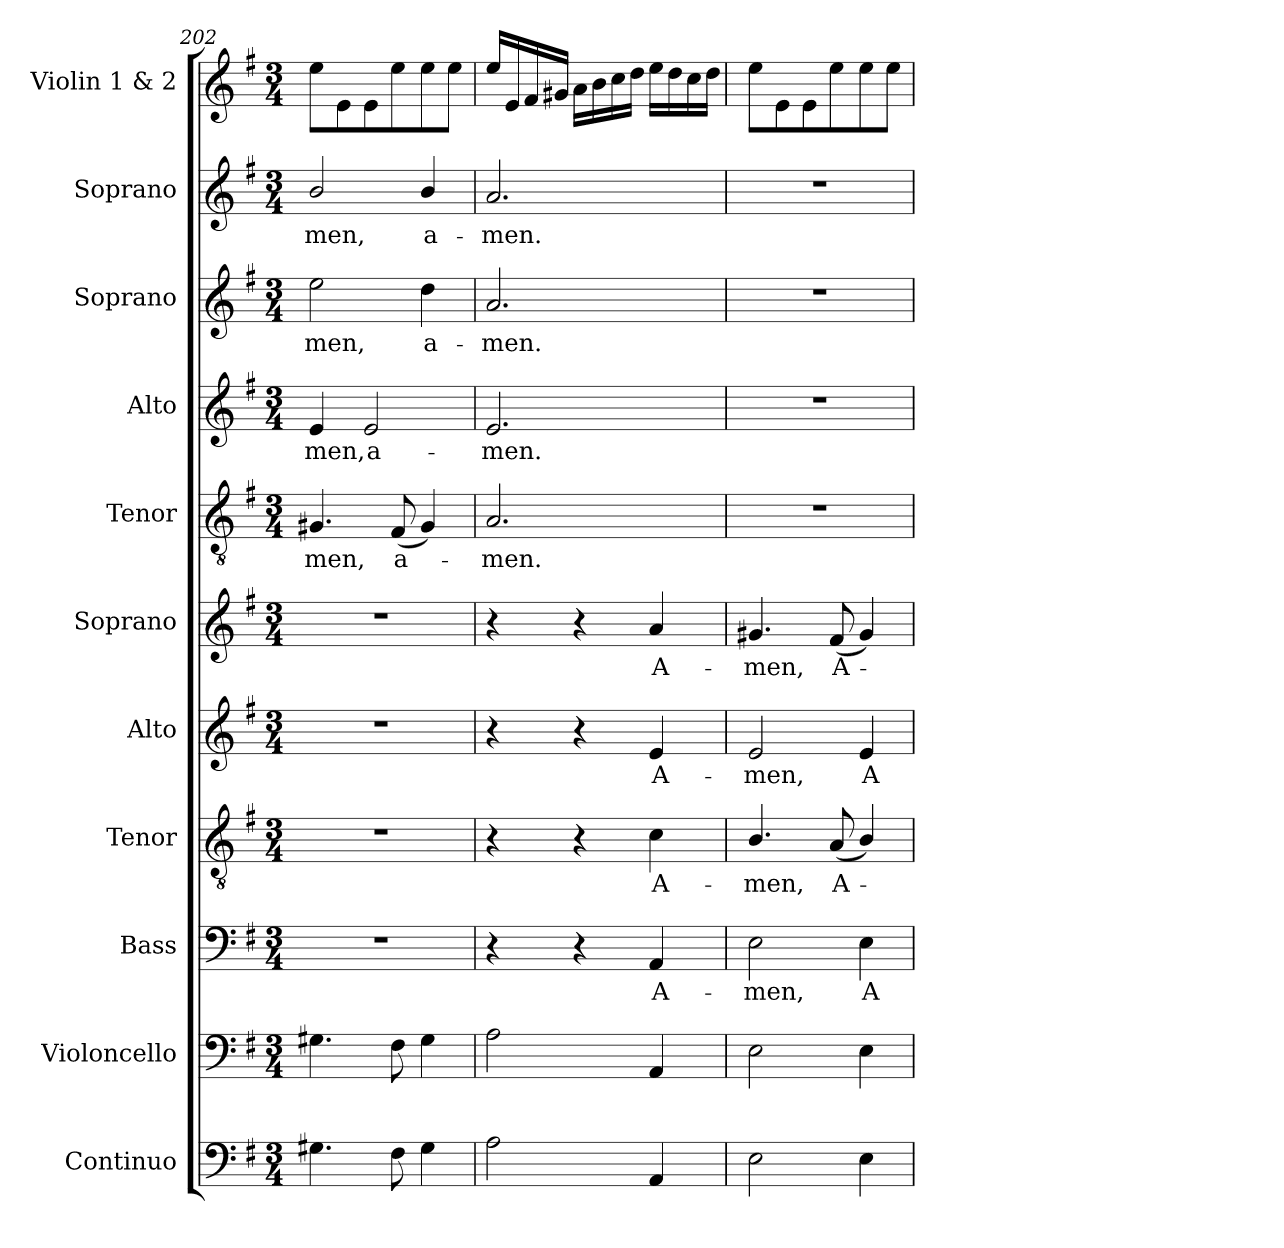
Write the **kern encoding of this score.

**kern	**kern	**kern	**text	**kern	**text	**kern	**text	**kern	**text	**kern	**text	**kern	**text	**kern	**text	**kern	**text	**kern
*part11	*part10	*part9	*part9	*part8	*part8	*part7	*part7	*part6	*part6	*part5	*part5	*part4	*part4	*part3	*part3	*part2	*part2	*part1
*staff11	*staff10	*staff9	*staff9	*staff8	*staff8	*staff7	*staff7	*staff6	*staff6	*staff5	*staff5	*staff4	*staff4	*staff3	*staff3	*staff2	*staff2	*staff1
*I"Continuo	*I"Violoncello	*I"Bass	*	*I"Tenor	*	*I"Alto	*	*I"Soprano	*	*I"Tenor	*	*I"Alto	*	*I"Soprano	*	*I"Soprano	*	*I"Violin 1 & 2
*I'Cont.	*I'Vc.	*I'B.	*	*I'T.	*	*I'A.	*	*I'S.	*	*I'T.	*	*I'A.	*	*I'S.	*	*I'S.	*	*I'Vln. 1/2
*clefF4	*clefF4	*clefF4	*	*clefGv2	*	*clefG2	*	*clefG2	*	*clefGv2	*	*clefG2	*	*clefG2	*	*clefG2	*	*clefG2
*	*	*	*	*ITrd7c12	*	*	*	*	*	*ITrd7c12	*	*	*	*	*	*	*	*
*k[f#]	*k[f#]	*k[f#]	*	*k[f#]	*	*k[f#]	*	*k[f#]	*	*k[f#]	*	*k[f#]	*	*k[f#]	*	*k[f#]	*	*k[f#]
*G:	*G:	*G:	*	*G:	*	*G:	*	*G:	*	*G:	*	*G:	*	*G:	*	*G:	*	*G:
*M3/4	*M3/4	*M3/4	*	*M3/4	*	*M3/4	*	*M3/4	*	*M3/4	*	*M3/4	*	*M3/4	*	*M3/4	*	*M3/4
=202	=202	=202	=202	=202	=202	=202	=202	=202	=202	=202	=202	=202	=202	=202	=202	=202	=202	=202
!	!	!LO:N:vis=1	!	!LO:N:vis=1	!	!LO:N:vis=1	!	!LO:N:vis=1	!	!	!	!	!	!	!	!	!	!
!	!	!	!	!	!	!	!	!	!	!	!LO:LY:b:color=#000000	!	!	!	!	!	!	!
!	!	!	!	!	!	!	!	!	!	!	!	!	!LO:LY:b:color=#000000	!	!	!	!	!
!	!	!	!	!	!	!	!	!	!	!	!	!	!	!	!LO:LY:b:color=#000000	!	!	!
!	!	!	!	!	!	!	!	!	!	!	!	!	!	!	!	!	!LO:LY:b:color=#000000	!
4.G#Xi\	4.G#Xi\	2.r	.	2.r	.	2.r	.	2.r	.	4.GG#Xi/	-men,	4ei/	-men,	2eei\	-men,	2bi/	-men,	8eei\L
.	.	.	.	.	.	.	.	.	.	.	.	.	.	.	.	.	.	8ei\
!	!	!	!	!	!	!	!	!	!	!	!	!	!LO:LY:b:color=#000000	!	!	!	!	!
.	.	.	.	.	.	.	.	.	.	.	.	2ei/	a-	.	.	.	.	8ei\
!	!	!	!	!	!	!	!	!	!	!	!LO:LY:b:color=#000000	!	!	!	!	!	!	!
8F#i\	8F#i\	.	.	.	.	.	.	.	.	(8FF#i/	a-	.	.	.	.	.	.	8eei\
!	!	!	!	!	!	!	!	!	!	!	!	!	!	!	!LO:LY:b:color=#000000	!	!	!
!	!	!	!	!	!	!	!	!	!	!	!	!	!	!	!	!	!LO:LY:b:color=#000000	!
4G#i\	4G#i\	.	.	.	.	.	.	.	.	4GG#i/)	.	.	.	4ddi\	a-	4bi/	a-	8eei\
.	.	.	.	.	.	.	.	.	.	.	.	.	.	.	.	.	.	8eei\J
=203	=203	=203	=203	=203	=203	=203	=203	=203	=203	=203	=203	=203	=203	=203	=203	=203	=203	=203
!	!	!	!	!	!	!	!	!	!	!	!LO:LY:b:color=#000000	!	!	!	!	!	!	!
!	!	!	!	!	!	!	!	!	!	!	!	!	!LO:LY:b:color=#000000	!	!	!	!	!
!	!	!	!	!	!	!	!	!	!	!	!	!	!	!	!LO:LY:b:color=#000000	!	!	!
!	!	!	!	!	!	!	!	!	!	!	!	!	!	!	!	!	!LO:LY:b:color=#000000	!
2Ai\	2Ai\	4r	.	4r	.	4r	.	4r	.	2.AAi/	-men.	2.ei/	-men.	2.ai/	-men.	2.ai/	-men.	16eei/LL
.	.	.	.	.	.	.	.	.	.	.	.	.	.	.	.	.	.	16ei/
.	.	.	.	.	.	.	.	.	.	.	.	.	.	.	.	.	.	16f#i/
.	.	.	.	.	.	.	.	.	.	.	.	.	.	.	.	.	.	16g#Xi/JJ
.	.	4r	.	4r	.	4r	.	4r	.	.	.	.	.	.	.	.	.	16ai\LL
.	.	.	.	.	.	.	.	.	.	.	.	.	.	.	.	.	.	16bi\
.	.	.	.	.	.	.	.	.	.	.	.	.	.	.	.	.	.	16cci\
.	.	.	.	.	.	.	.	.	.	.	.	.	.	.	.	.	.	16ddi\JJ
!	!	!	!LO:LY:b:color=#000000	!	!	!	!	!	!	!	!	!	!	!	!	!	!	!
!	!	!	!	!	!LO:LY:b:color=#000000	!	!	!	!	!	!	!	!	!	!	!	!	!
!	!	!	!	!	!	!	!LO:LY:b:color=#000000	!	!	!	!	!	!	!	!	!	!	!
!	!	!	!	!	!	!	!	!	!LO:LY:b:color=#000000	!	!	!	!	!	!	!	!	!
4AAi/	4AAi/	4AAi/	A-	4Ci\	A-	4ei/	A-	4ai/	A-	.	.	.	.	.	.	.	.	16eei\LL
.	.	.	.	.	.	.	.	.	.	.	.	.	.	.	.	.	.	16ddi\
.	.	.	.	.	.	.	.	.	.	.	.	.	.	.	.	.	.	16cci\
.	.	.	.	.	.	.	.	.	.	.	.	.	.	.	.	.	.	16ddi\JJ
!!LO:PB:g=z
=204	=204	=204	=204	=204	=204	=204	=204	=204	=204	=204	=204	=204	=204	=204	=204	=204	=204	=204
!	!	!	!LO:LY:b:color=#000000	!	!	!	!	!	!	!	!	!	!	!	!	!	!	!
!	!	!	!	!	!LO:LY:b:color=#000000	!	!	!	!	!	!	!	!	!	!	!	!	!
!	!	!	!	!	!	!	!LO:LY:b:color=#000000	!	!	!	!	!	!	!	!	!	!	!
!	!	!	!	!	!	!	!	!	!LO:LY:b:color=#000000	!LO:N:vis=1	!	!LO:N:vis=1	!	!LO:N:vis=1	!	!LO:N:vis=1	!	!
2Ei\	2Ei\	2Ei\	-men,	4.BBi/	-men,	2ei/	-men,	4.g#Xi/	-men,	2.r	.	2.r	.	2.r	.	2.r	.	8eei\L
.	.	.	.	.	.	.	.	.	.	.	.	.	.	.	.	.	.	8ei\
.	.	.	.	.	.	.	.	.	.	.	.	.	.	.	.	.	.	8ei\
!	!	!	!	!	!LO:LY:b:color=#000000	!	!	!	!	!	!	!	!	!	!	!	!	!
!	!	!	!	!	!	!	!	!	!LO:LY:b:color=#000000	!	!	!	!	!	!	!	!	!
.	.	.	.	(8AAi/	A-	.	.	(8f#i/	A-	.	.	.	.	.	.	.	.	8eei\
!	!	!	!LO:LY:b:color=#000000	!	!	!	!	!	!	!	!	!	!	!	!	!	!	!
!	!	!	!	!	!	!	!LO:LY:b:color=#000000	!	!	!	!	!	!	!	!	!	!	!
4Ei\	4Ei\	4Ei\	A-	4BBi/)	.	4ei/	A-	4g#i/)	.	.	.	.	.	.	.	.	.	8eei\
.	.	.	.	.	.	.	.	.	.	.	.	.	.	.	.	.	.	8eei\J
=	=	=	=	=	=	=	=	=	=	=	=	=	=	=	=	=	=	=
*-	*-	*-	*-	*-	*-	*-	*-	*-	*-	*-	*-	*-	*-	*-	*-	*-	*-	*-
